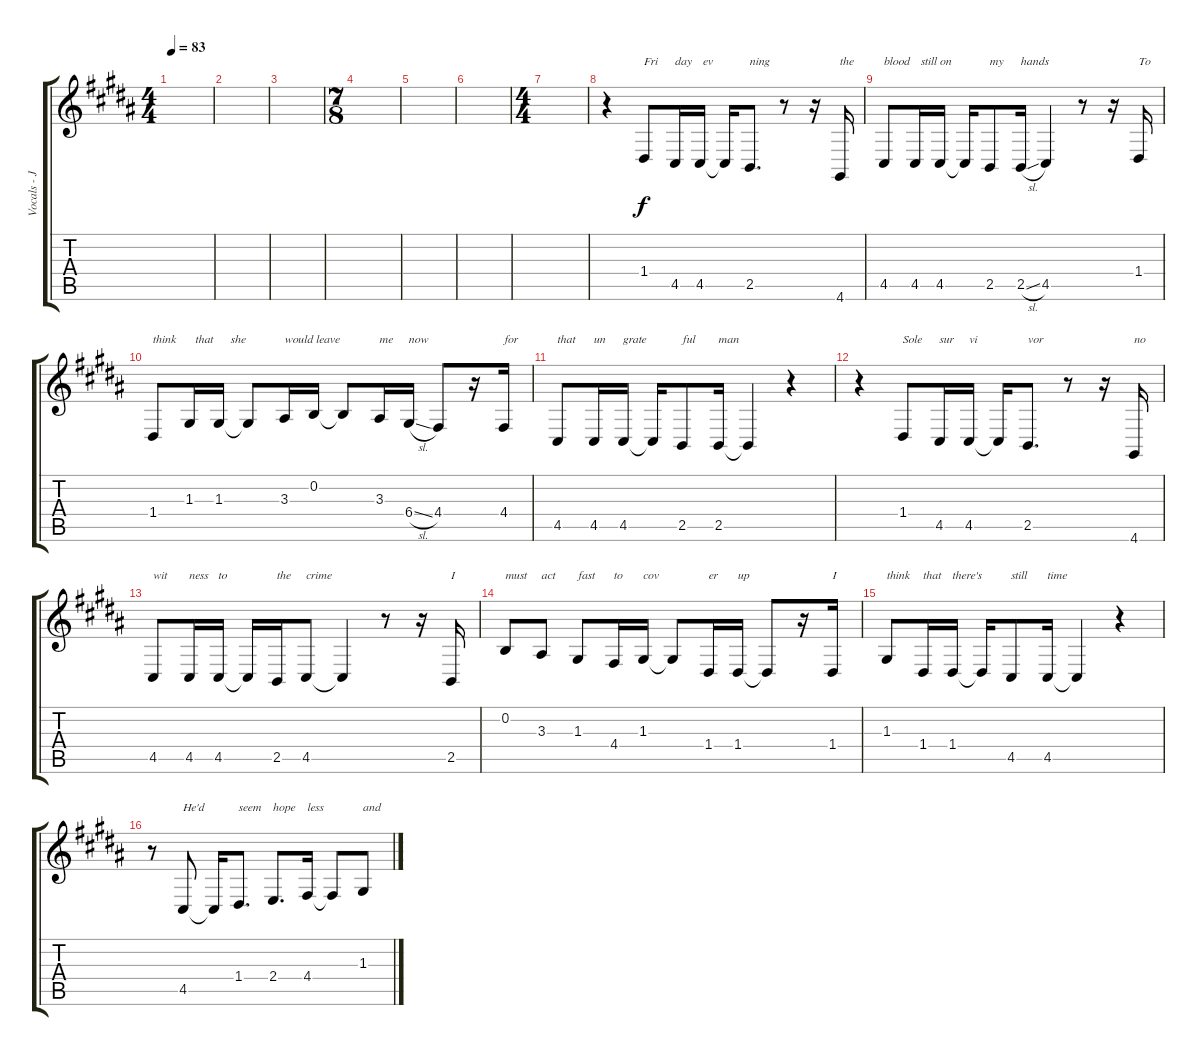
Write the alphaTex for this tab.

\track ("Vocals - James LaBrie" "Vocals - J") {instrument bassoon}
\staff {score tabs}
\tuning (E4 B3 G3 D3 A2 E2) {hide}
\ts (4 4)
\tempo 83
\clef g2
\ks b
|
|
|
\ts (7 8)
|
|
|
\ts (4 4)
|
r.4 1.4.8{txt "Fri"} 4.5.16{txt "day"} 4.5.16{txt " ev"} 4.5{t}.16 2.5.8{d txt "ning"} r.8 r.16 4.6.16{txt "the"} |
4.5.8{txt "blood"} 4.5.16{txt "  still on"} 4.5.16 4.5{t}.16 2.5.8{txt "my"} 2.5{sl}.16{txt "hands"} 4.5.4 r.8 r.16 1.4.16{txt "To"} |
1.4.8{txt "think"} 1.3.16{txt "  that"} 1.3.16{txt "    she"} 1.3{t}.8 3.3.16{txt "would leave"} 0.2.16 0.2{t}.8 3.3.16{txt "me"} 6.4{sl}.16{txt "now"} 4.4.8 r.16 4.4.16{txt "for"} |
4.5.8{txt "that"} 4.5.16{txt "un"} 4.5.16{txt "grate"} 4.5{t}.16 2.5.8{txt "ful"} 2.5.16{txt "man"} 2.5{t}.4 r.4 |
r.4 1.4.8{txt "Sole"} 4.5.16{txt "sur"} 4.5.16{txt "vi"} 4.5{t}.16 2.5.8{d txt "vor"} r.8 r.16 4.6.16{txt "no"} |
4.5.8{txt "wit"} 4.5.16{txt "ness"} 4.5.16{txt "to"} 4.5{t}.16 2.5.16{txt "the"} 4.5.8{txt "crime"} 4.5{t}.4 r.8 r.16 2.5.16{txt "I"} |
0.2.8{txt "must"} 3.3.8{txt "act"} 1.3.8{txt "fast"} 4.4.16{txt "to"} 1.3.16{txt "cov"} 1.3{t}.8 1.4.16{txt "er"} 1.4.16{txt "up"} 1.4{t}.8 r.16 1.4.16{txt "I"} |
1.3.8{txt "think"} 1.4.16{txt "that"} 1.4.16{txt "there's"} 1.4{t}.16 4.5.8{txt "still"} 4.5.16{txt "time"} 4.5{t}.4 r.4 |
r.8 4.5.8{txt "He'd"} 4.5{t}.16 1.4.8{d txt "seem"} 2.4.8{d txt "hope"} 4.4.16{txt "less"} 4.4{t}.8 1.3.8{txt "and"}
